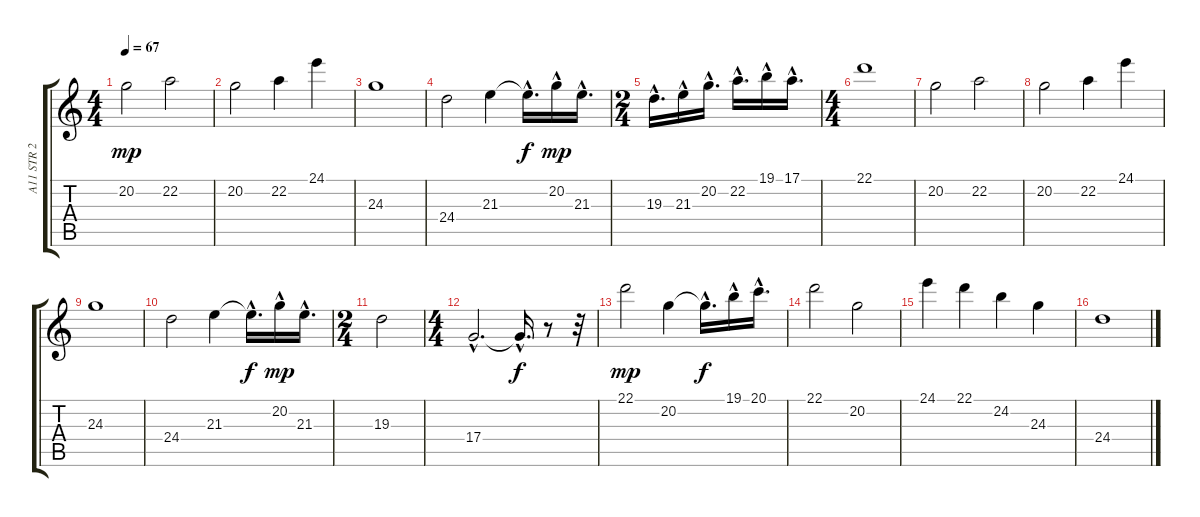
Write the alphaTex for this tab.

\track ("A11 STR 2" "A11 STR 2") {instrument stringensemble1}
\staff {score tabs}
\tuning (E4 B3 G3 D3 A2 E2) {hide}
\ts (4 4)
\tempo 67
\clef g2
\ks c
20.2.2{dy mp} 22.2.2 |
20.2.2 22.2.4 24.1.4 |
24.3.1 |
24.4.2 21.3.4 21.3{hac t}.16{d dy f} 20.2{hac}.16{dy mp} 21.3{hac}.16{d} |
\ts (2 4)
19.3{hac}.16{d} 21.3{hac}.16 20.2{hac}.16{d} 22.2{hac}.16{d} 19.1{hac}.16 17.1{hac}.16{d} |
\ts (4 4)
22.1.1 |
20.2.2 22.2.2 |
20.2.2 22.2.4 24.1.4 |
24.3.1 |
24.4.2 21.3.4 21.3{hac t}.16{d dy f} 20.2{hac}.16{dy mp} 21.3{hac}.16{d} |
\ts (2 4)
19.3.2 |
\ts (4 4)
17.4{hac}.2{d} 17.4{hac t}.16{d dy f} r.8 r.32 |
22.1.2{dy mp} 20.2.4 20.2{hac t}.16{d dy f} 19.1{hac}.16 20.1{hac}.16{d} |
22.1.2 20.2.2 |
24.1.4 22.1.4 24.2.4 24.3.4 |
24.4.1
